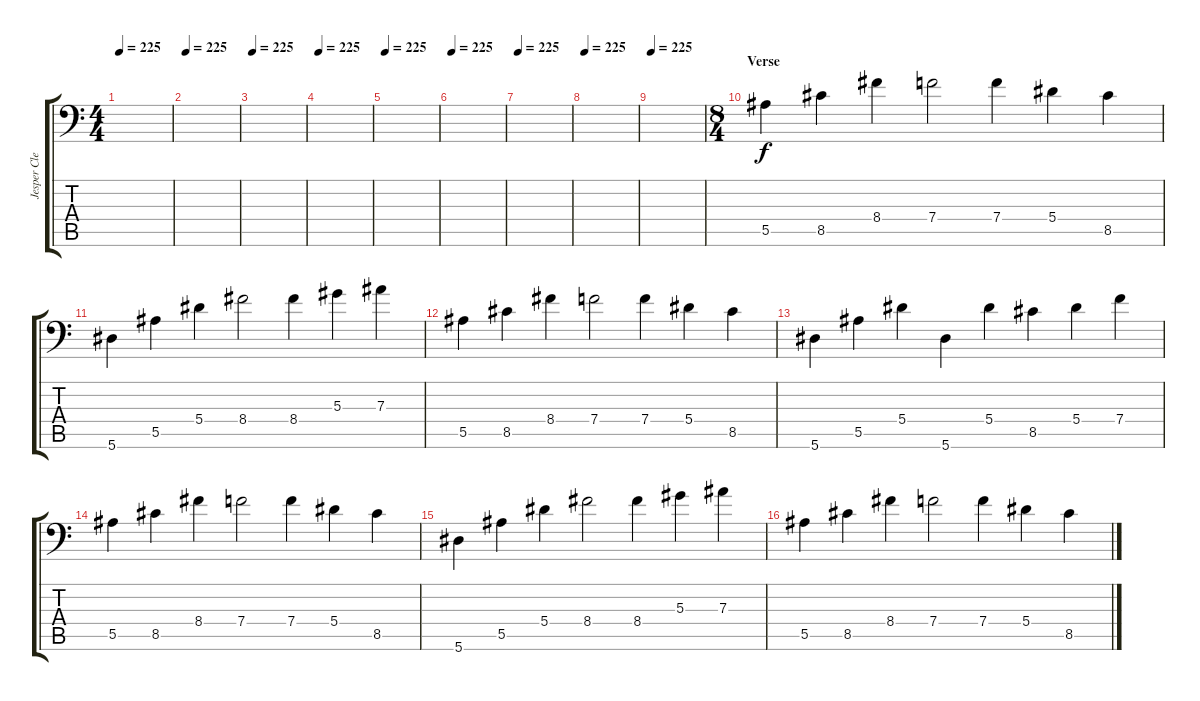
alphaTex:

\track ("Jesper Clean" "Jesper Cle") {instrument electricguitarclean}
\staff {score tabs}
\tuning (C4 G3 Eb3 Bb2 F2 Bb1) {hide}
\ts (4 4)
\tempo 225
\clef f4
\ks c
|
\tempo 225
|
\tempo 225
|
\tempo 225
|
\tempo 225
|
\tempo 225
|
\tempo 225
|
\tempo 225
|
\tempo 225
|
\ts (8 4)
\section ("" "Verse")
5.5.4 8.5.4 8.4.4 7.4.2 7.4.4 5.4.4 8.5.4 |
5.6.4 5.5.4 5.4.4 8.4.2 8.4.4 5.3.4 7.3.4 |
5.5.4 8.5.4 8.4.4 7.4.2 7.4.4 5.4.4 8.5.4 |
5.6.4 5.5.4 5.4.4 5.6.4 5.4.4 8.5.4 5.4.4 7.4.4 |
5.5.4 8.5.4 8.4.4 7.4.2 7.4.4 5.4.4 8.5.4 |
5.6.4 5.5.4 5.4.4 8.4.2 8.4.4 5.3.4 7.3.4 |
5.5.4 8.5.4 8.4.4 7.4.2 7.4.4 5.4.4 8.5.4
